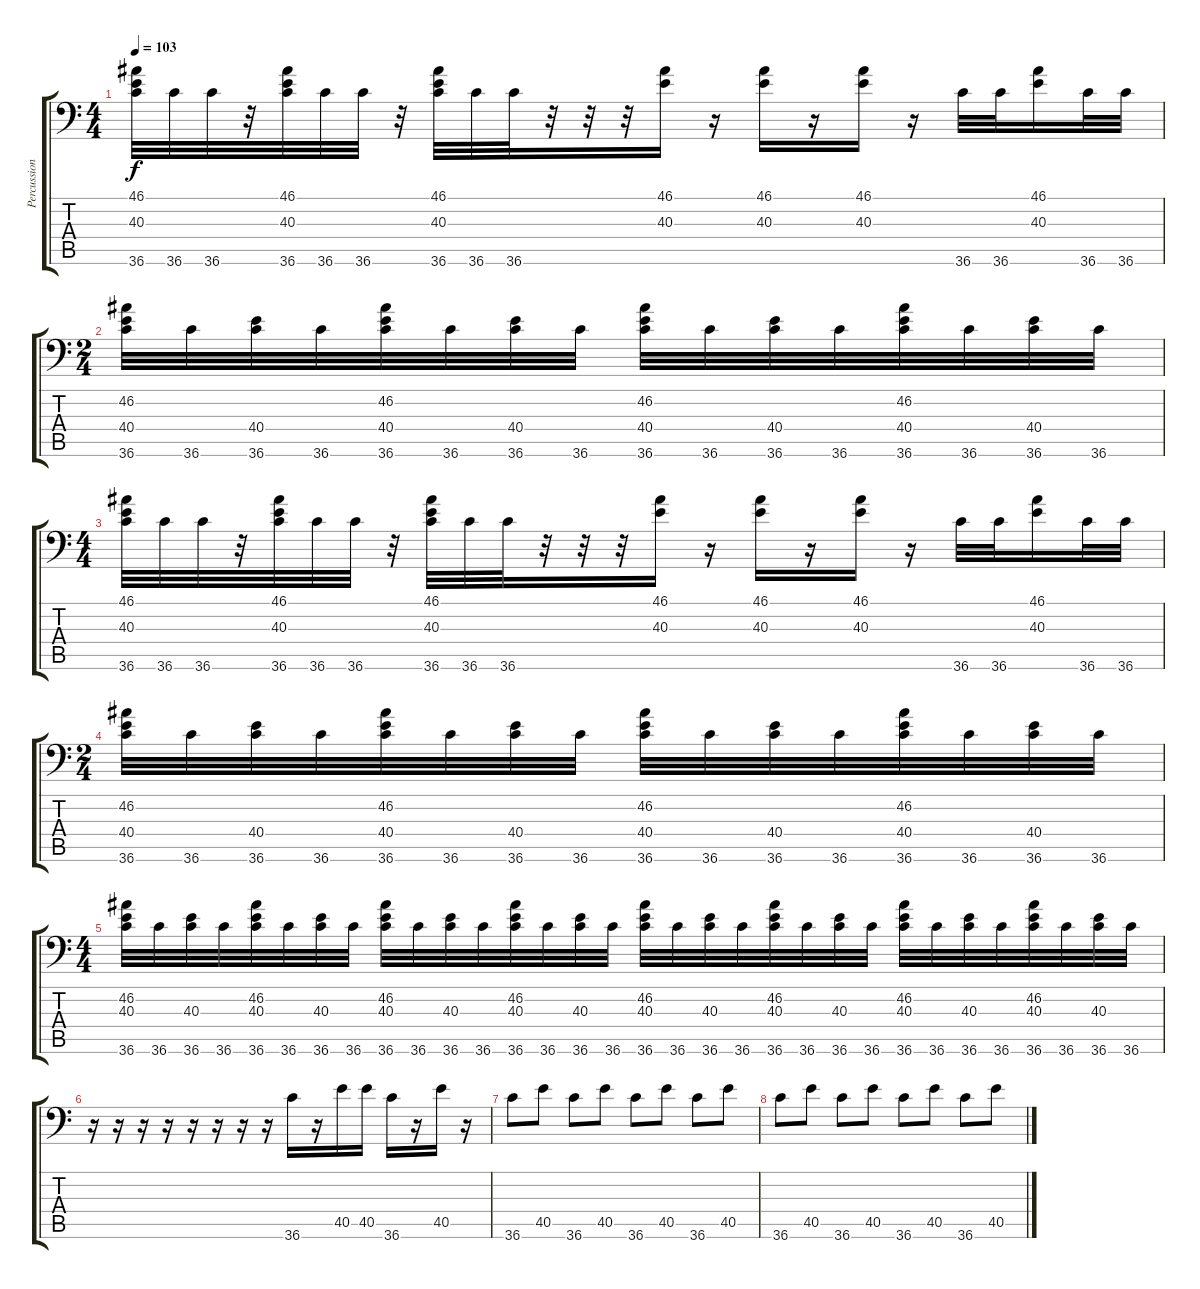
\track ("Percussion" "Percussion") {instrument acousticgrandpiano}
\staff {score tabs}
\tuning (C-1 C-1 C-1 C-1 C-1 C-1) {hide}
\ts (4 4)
\tempo 103
\clef f4
\ks c
(46.1 40.3 36.6).32{dy f} 36.6.32 36.6.32 r.32 (46.1 40.3 36.6).32 36.6.32 36.6.32 r.32 (46.1 40.3 36.6).32 36.6.32 36.6.32 r.32 r.32 r.32 (46.1 40.3).16 r.16 (46.1 40.3).16 r.16 (46.1 40.3).16 r.16 36.6.32 36.6.32 (46.1 40.3).16 36.6.32 36.6.32 |
\ts (2 4)
(46.2 40.4 36.6).32 36.6.32 (40.4 36.6).32 36.6.32 (46.2 40.4 36.6).32 36.6.32 (40.4 36.6).32 36.6.32 (46.2 40.4 36.6).32 36.6.32 (40.4 36.6).32 36.6.32 (46.2 40.4 36.6).32 36.6.32 (40.4 36.6).32 36.6.32 |
\ts (4 4)
(46.1 40.3 36.6).32 36.6.32 36.6.32 r.32 (46.1 40.3 36.6).32 36.6.32 36.6.32 r.32 (46.1 40.3 36.6).32 36.6.32 36.6.32 r.32 r.32 r.32 (46.1 40.3).16 r.16 (46.1 40.3).16 r.16 (46.1 40.3).16 r.16 36.6.32 36.6.32 (46.1 40.3).16 36.6.32 36.6.32 |
\ts (2 4)
(46.2 40.4 36.6).32 36.6.32 (40.4 36.6).32 36.6.32 (46.2 40.4 36.6).32 36.6.32 (40.4 36.6).32 36.6.32 (46.2 40.4 36.6).32 36.6.32 (40.4 36.6).32 36.6.32 (46.2 40.4 36.6).32 36.6.32 (40.4 36.6).32 36.6.32 |
\ts (4 4)
(46.2 40.3 36.6).32 36.6.32 (40.3 36.6).32 36.6.32 (46.2 40.3 36.6).32 36.6.32 (40.3 36.6).32 36.6.32 (46.2 40.3 36.6).32 36.6.32 (40.3 36.6).32 36.6.32 (46.2 40.3 36.6).32 36.6.32 (40.3 36.6).32 36.6.32 (46.2 40.3 36.6).32 36.6.32 (40.3 36.6).32 36.6.32 (46.2 40.3 36.6).32 36.6.32 (40.3 36.6).32 36.6.32 (46.2 40.3 36.6).32 36.6.32 (40.3 36.6).32 36.6.32 (46.2 40.3 36.6).32 36.6.32 (40.3 36.6).32 36.6.32 |
r.16 r.16 r.16 r.16 r.16 r.16 r.16 r.16 36.6.16 r.16 40.5.16 40.5.16 36.6.16 r.16 40.5.16 r.16 |
36.6.8 40.5.8 36.6.8 40.5.8 36.6.8 40.5.8 36.6.8 40.5.8 |
36.6.8 40.5.8 36.6.8 40.5.8 36.6.8 40.5.8 36.6.8 40.5.8
